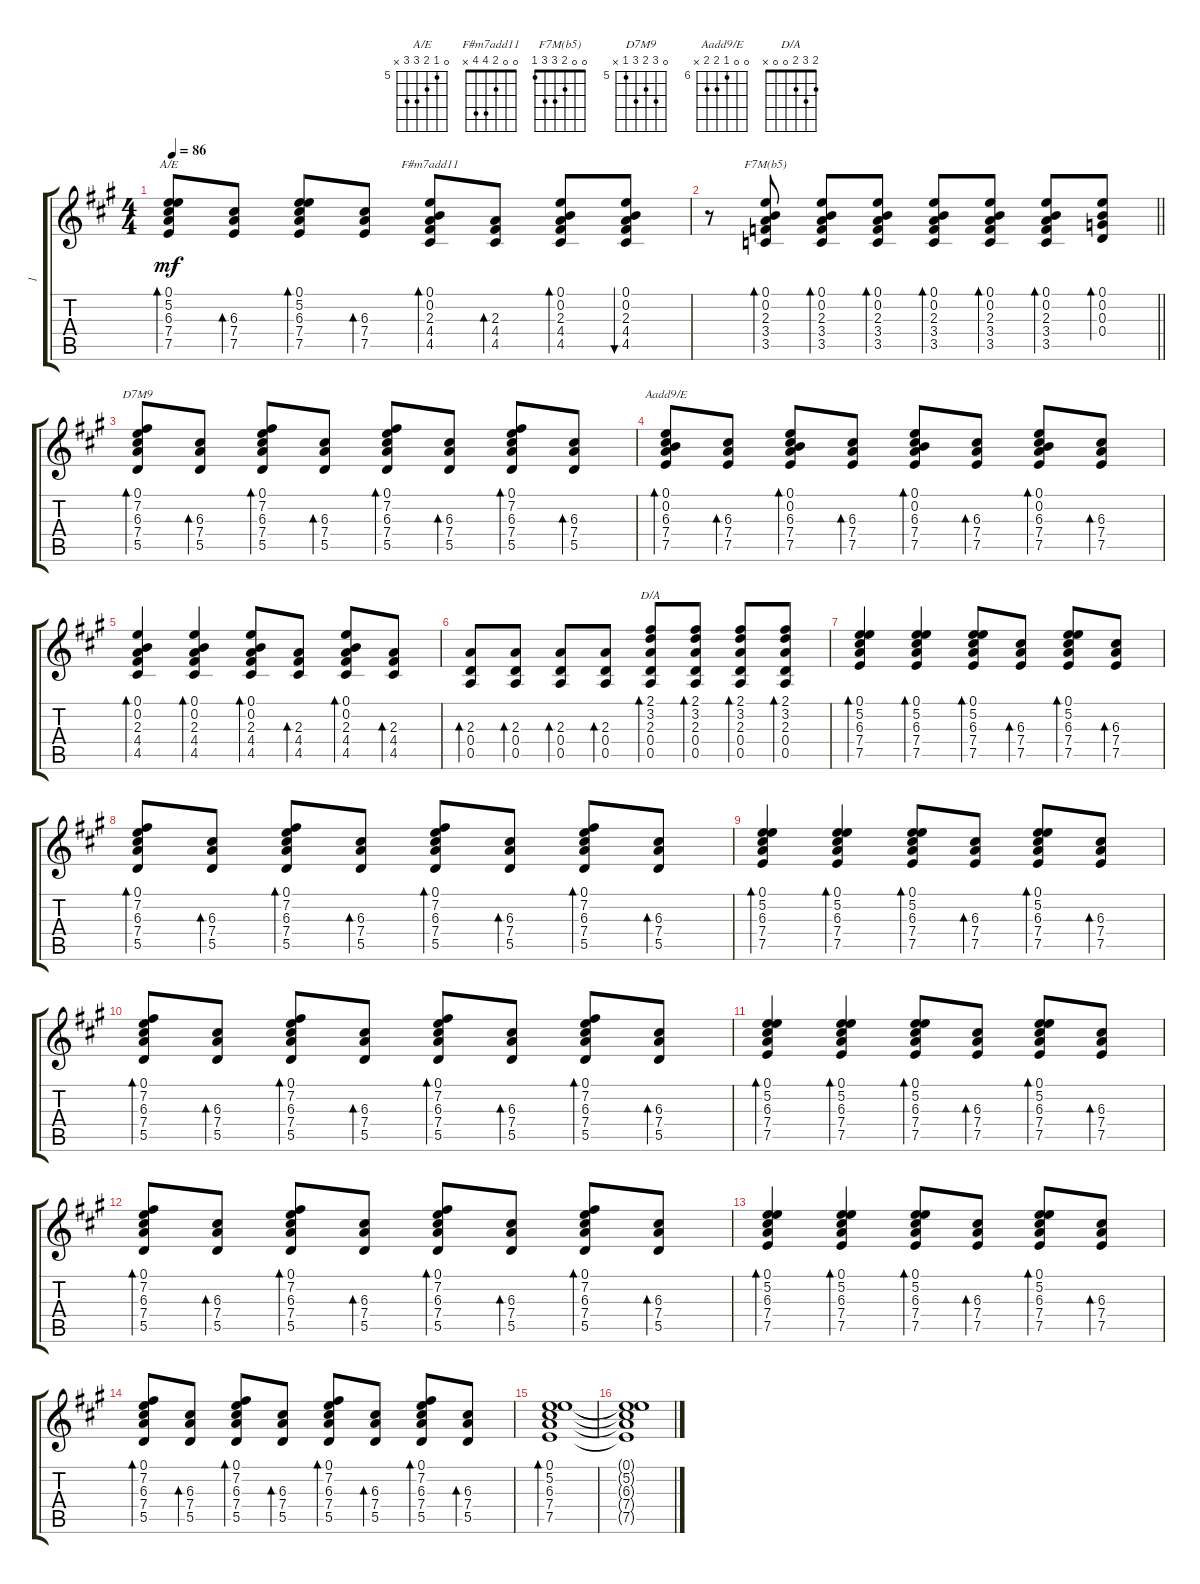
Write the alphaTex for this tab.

\track ("1" "1") {instrument acousticguitarsteel}
\staff {score tabs}
\tuning (E4 B3 G3 D3 A2 E2) {hide}
\chord ("A/E" 0 5 6 7 7 x) {firstfret 5}
\chord ("F#m7add11" 0 0 2 4 4 x)
\chord ("F7M(b5)" 0 0 2 3 3 1)
\chord ("D7M9" 0 7 6 7 5 x) {firstfret 5}
\chord ("Aadd9/E" 0 0 6 7 7 x) {firstfret 6}
\chord ("D/A" 2 3 2 0 0 x)
\ts (4 4)
\tempo 86
\clef g2
\ks a
(0.1 5.2 6.3 7.4 7.5).8{bd 30 ch "A/E" dy mf} (6.3 7.4 7.5).8{bd 30} (0.1 5.2 6.3 7.4 7.5).8{bd 30} (6.3 7.4 7.5).8{bd 30} (0.1 0.2 2.3 4.4 4.5).8{bd 30 ch "F#m7add11"} (2.3 4.4 4.5).8{bd 30} (0.1 0.2 2.3 4.4 4.5).8{bd 30} (0.1 0.2 2.3 4.4 4.5).8{bu 30} |
\barLineRight lightlight
r.8 (0.1 0.2 2.3 3.4 3.5).8{bd 30 ch "F7M(b5)"} (0.1 0.2 2.3 3.4 3.5).8{bd 30} (0.1 0.2 2.3 3.4 3.5).8{bd 30} (0.1 0.2 2.3 3.4 3.5).8{bd 30} (0.1 0.2 2.3 3.4 3.5).8{bd 30} (0.1 0.2 2.3 3.4 3.5).8{bd 30} (0.1 0.2 0.3 0.4).8{bd 30} |
(0.1 7.2 6.3 7.4 5.5).8{bd 30 ch "D7M9"} (6.3 7.4 5.5).8{bd 30} (0.1 7.2 6.3 7.4 5.5).8{bd 30} (6.3 7.4 5.5).8{bd 30} (0.1 7.2 6.3 7.4 5.5).8{bd 30} (6.3 7.4 5.5).8{bd 30} (0.1 7.2 6.3 7.4 5.5).8{bd 30} (6.3 7.4 5.5).8{bd 30} |
(0.1 0.2 6.3 7.4 7.5).8{bd 30 ch "Aadd9/E"} (6.3 7.4 7.5).8{bd 30} (0.1 0.2 6.3 7.4 7.5).8{bd 30} (6.3 7.4 7.5).8{bd 30} (0.1 0.2 6.3 7.4 7.5).8{bd 30} (6.3 7.4 7.5).8{bd 30} (0.1 0.2 6.3 7.4 7.5).8{bd 30} (6.3 7.4 7.5).8{bd 30} |
(0.1 0.2 2.3 4.4 4.5).4{bd 30} (0.1 0.2 2.3 4.4 4.5).4{bd 30} (0.1 0.2 2.3 4.4 4.5).8{bd 30} (2.3 4.4 4.5).8{bd 30} (0.1 0.2 2.3 4.4 4.5).8{bd 30} (2.3 4.4 4.5).8{bd 30} |
(2.3 0.4 0.5).8{bd 30} (2.3 0.4 0.5).8{bd 30} (2.3 0.4 0.5).8{bd 30} (2.3 0.4 0.5).8{bd 30} (2.1 3.2 2.3 0.4 0.5).8{bd 30 ch "D/A"} (2.1 3.2 2.3 0.4 0.5).8{bd 30} (2.1 3.2 2.3 0.4 0.5).8{bd 30} (2.1 3.2 2.3 0.4 0.5).8{bd 30} |
(0.1 5.2 6.3 7.4 7.5).4{bd 30} (0.1 5.2 6.3 7.4 7.5).4{bd 30} (0.1 5.2 6.3 7.4 7.5).8{bd 30} (6.3 7.4 7.5).8{bd 30} (0.1 5.2 6.3 7.4 7.5).8{bd 30} (6.3 7.4 7.5).8{bd 30} |
(0.1 7.2 6.3 7.4 5.5).8{bd 30} (6.3 7.4 5.5).8{bd 30} (0.1 7.2 6.3 7.4 5.5).8{bd 30} (6.3 7.4 5.5).8{bd 30} (0.1 7.2 6.3 7.4 5.5).8{bd 30} (6.3 7.4 5.5).8{bd 30} (0.1 7.2 6.3 7.4 5.5).8{bd 30} (6.3 7.4 5.5).8{bd 30} |
(0.1 5.2 6.3 7.4 7.5).4{bd 30} (0.1 5.2 6.3 7.4 7.5).4{bd 30} (0.1 5.2 6.3 7.4 7.5).8{bd 30} (6.3 7.4 7.5).8{bd 30} (0.1 5.2 6.3 7.4 7.5).8{bd 30} (6.3 7.4 7.5).8{bd 30} |
(0.1 7.2 6.3 7.4 5.5).8{bd 30} (6.3 7.4 5.5).8{bd 30} (0.1 7.2 6.3 7.4 5.5).8{bd 30} (6.3 7.4 5.5).8{bd 30} (0.1 7.2 6.3 7.4 5.5).8{bd 30} (6.3 7.4 5.5).8{bd 30} (0.1 7.2 6.3 7.4 5.5).8{bd 30} (6.3 7.4 5.5).8{bd 30} |
(0.1 5.2 6.3 7.4 7.5).4{bd 30} (0.1 5.2 6.3 7.4 7.5).4{bd 30} (0.1 5.2 6.3 7.4 7.5).8{bd 30} (6.3 7.4 7.5).8{bd 30} (0.1 5.2 6.3 7.4 7.5).8{bd 30} (6.3 7.4 7.5).8{bd 30} |
(0.1 7.2 6.3 7.4 5.5).8{bd 30} (6.3 7.4 5.5).8{bd 30} (0.1 7.2 6.3 7.4 5.5).8{bd 30} (6.3 7.4 5.5).8{bd 30} (0.1 7.2 6.3 7.4 5.5).8{bd 30} (6.3 7.4 5.5).8{bd 30} (0.1 7.2 6.3 7.4 5.5).8{bd 30} (6.3 7.4 5.5).8{bd 30} |
(0.1 5.2 6.3 7.4 7.5).4{bd 30} (0.1 5.2 6.3 7.4 7.5).4{bd 30} (0.1 5.2 6.3 7.4 7.5).8{bd 30} (6.3 7.4 7.5).8{bd 30} (0.1 5.2 6.3 7.4 7.5).8{bd 30} (6.3 7.4 7.5).8{bd 30} |
(0.1 7.2 6.3 7.4 5.5).8{bd 30} (6.3 7.4 5.5).8{bd 30} (0.1 7.2 6.3 7.4 5.5).8{bd 30} (6.3 7.4 5.5).8{bd 30} (0.1 7.2 6.3 7.4 5.5).8{bd 30} (6.3 7.4 5.5).8{bd 30} (0.1 7.2 6.3 7.4 5.5).8{bd 30} (6.3 7.4 5.5).8{bd 30} |
(0.1 5.2 6.3 7.4 7.5).1{bd 30} |
(0.1{t} 5.2{t} 6.3{t} 7.4{t} 7.5{t}).1
